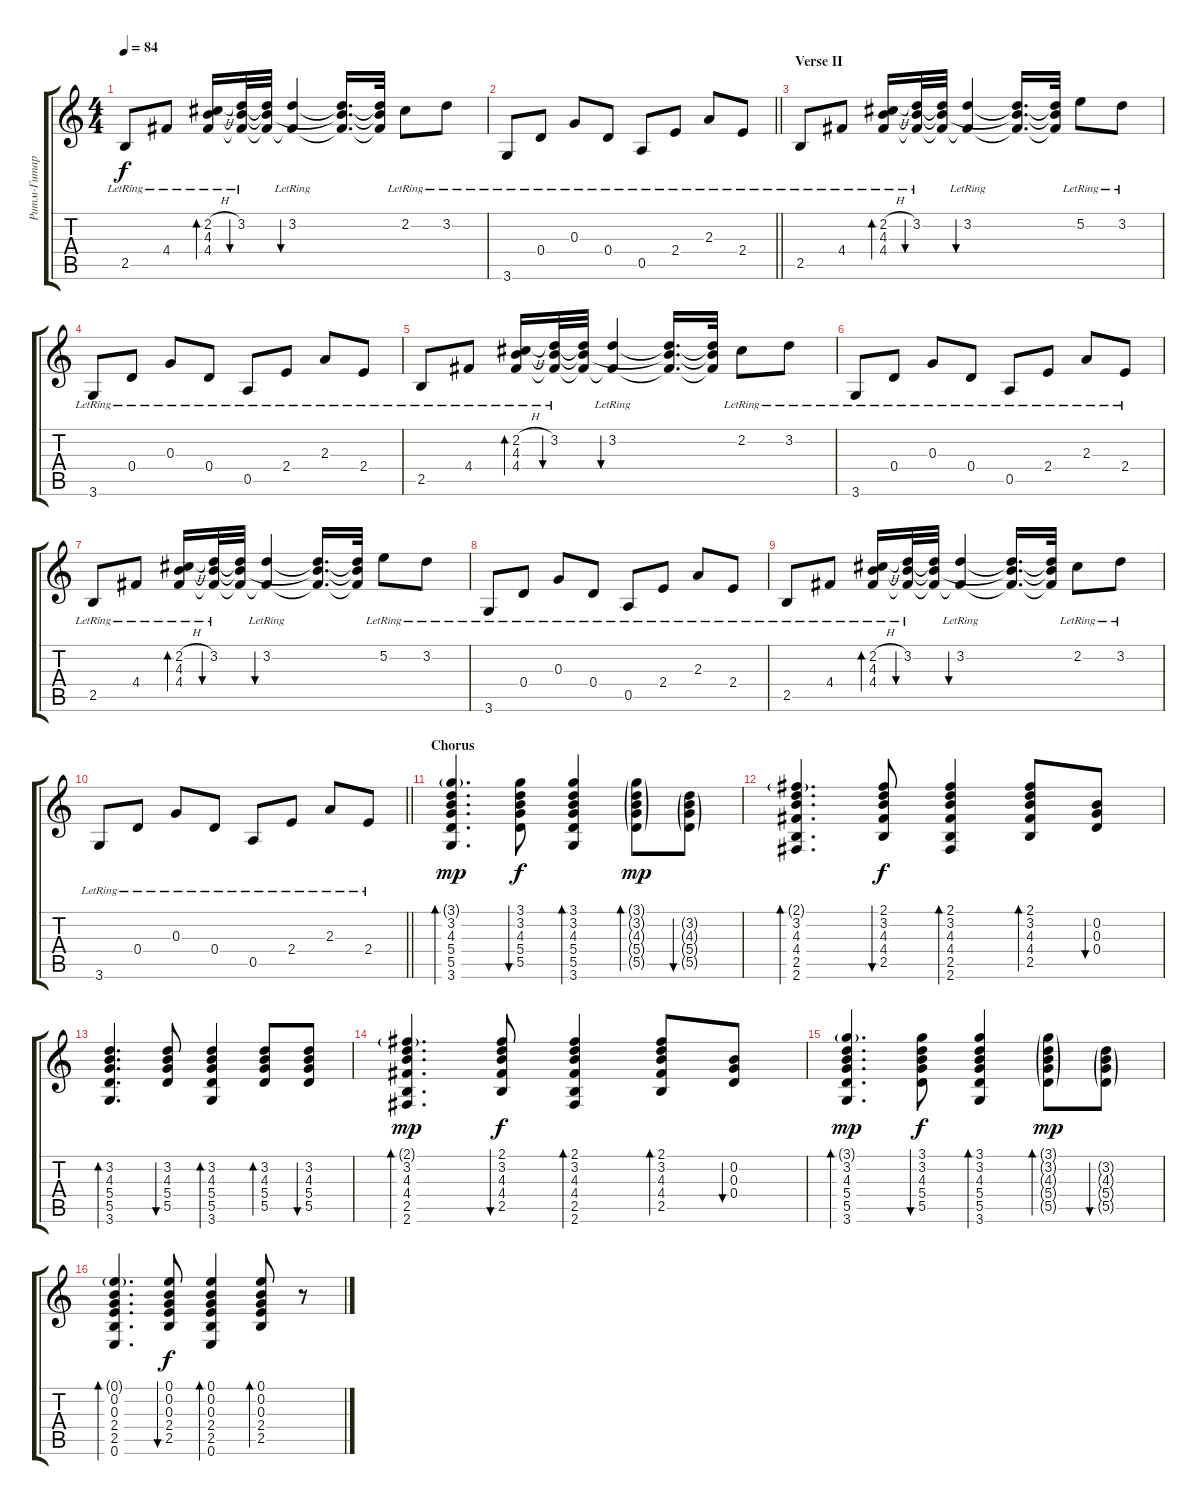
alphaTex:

\track ("Ритм-Гитара " "Ритм-Гитар") {instrument acousticguitarsteel}
\staff {score tabs}
\tuning (E4 B3 G3 D3 A2 E2) {hide}
\ts (4 4)
\tempo 84
\clef g2
\ks c
2.5{lr}.8{dy f} 4.4{lr}.8 (2.2{h lr} 4.3{lr} 4.4{lr}).16{bd 480} (3.2{lr} 4.3{t} 4.4{t}).32{bu 60} (3.2{t} 4.3{t} 4.4{t}).32 (3.2{lr} 4.4{t}).4{bu 60} (3.2{t} 4.3{t} 4.4{t}).16{d} (3.2{t} 4.3{t} 4.4{t}).32 2.2{lr}.8 3.2{lr}.8 |
\barLineRight lightlight
3.6{lr}.8 0.4{lr}.8 0.3{lr}.8 0.4{lr}.8 0.5{lr}.8 2.4{lr}.8 2.3{lr}.8 2.4{lr}.8 |
\section ("" "Verse II")
2.5{lr}.8 4.4{lr}.8 (2.2{h lr} 4.3{lr} 4.4{lr}).16{bd 480} (3.2{lr} 4.3{t} 4.4{t}).32{bu 60} (3.2{t} 4.3{t} 4.4{t}).32 (3.2{lr} 4.4{t}).4{bu 60} (3.2{t} 4.3{t} 4.4{t}).16{d} (3.2{t} 4.3{t} 4.4{t}).32 5.2{lr}.8 3.2{lr}.8 |
3.6{lr}.8 0.4{lr}.8 0.3{lr}.8 0.4{lr}.8 0.5{lr}.8 2.4{lr}.8 2.3{lr}.8 2.4{lr}.8 |
2.5{lr}.8 4.4{lr}.8 (2.2{h lr} 4.3{lr} 4.4{lr}).16{bd 480} (3.2{lr} 4.3{t} 4.4{t}).32{bu 60} (3.2{t} 4.3{t} 4.4{t}).32 (3.2{lr} 4.4{t}).4{bu 60} (3.2{t} 4.3{t} 4.4{t}).16{d} (3.2{t} 4.3{t} 4.4{t}).32 2.2{lr}.8 3.2{lr}.8 |
3.6{lr}.8 0.4{lr}.8 0.3{lr}.8 0.4{lr}.8 0.5{lr}.8 2.4{lr}.8 2.3{lr}.8 2.4{lr}.8 |
2.5{lr}.8 4.4{lr}.8 (2.2{h lr} 4.3{lr} 4.4{lr}).16{bd 480} (3.2{lr} 4.3{t} 4.4{t}).32{bu 60} (3.2{t} 4.3{t} 4.4{t}).32 (3.2{lr} 4.4{t}).4{bu 60} (3.2{t} 4.3{t} 4.4{t}).16{d} (3.2{t} 4.3{t} 4.4{t}).32 5.2{lr}.8 3.2{lr}.8 |
3.6{lr}.8 0.4{lr}.8 0.3{lr}.8 0.4{lr}.8 0.5{lr}.8 2.4{lr}.8 2.3{lr}.8 2.4{lr}.8 |
2.5{lr}.8 4.4{lr}.8 (2.2{h lr} 4.3{lr} 4.4{lr}).16{bd 480} (3.2{lr} 4.3{t} 4.4{t}).32{bu 60} (3.2{t} 4.3{t} 4.4{t}).32 (3.2{lr} 4.4{t}).4{bu 60} (3.2{t} 4.3{t} 4.4{t}).16{d} (3.2{t} 4.3{t} 4.4{t}).32 2.2{lr}.8 3.2{lr}.8 |
\barLineRight lightlight
3.6{lr}.8 0.4{lr}.8 0.3{lr}.8 0.4{lr}.8 0.5{lr}.8 2.4{lr}.8 2.3{lr}.8 2.4{lr}.8 |
\section ("" "Chorus")
(3.1{g} 3.2 4.3 5.4 5.5 3.6).4{d bd 60 dy mp} (3.1 3.2 4.3 5.4 5.5).8{bu 60 dy f} (3.1 3.2 4.3 5.4 5.5 3.6).4{bd 60} (3.1{g} 3.2{g} 4.3{g} 5.4{g} 5.5{g}).8{bd 60 dy mp} (3.2{g} 4.3{g} 5.4{g} 5.5{g}).8{bu 60} |
(2.1{g} 3.2 4.3 4.4 2.5 2.6).4{d bd 60} (2.1 3.2 4.3 4.4 2.5).8{bu 60 dy f} (2.1 3.2 4.3 4.4 2.5 2.6).4{bd 60} (2.1 3.2 4.3 4.4 2.5).8{bd 60} (0.2 0.3 0.4).8{bu 60} |
(3.2 4.3 5.4 5.5 3.6).4{d bd 60} (3.2 4.3 5.4 5.5).8{bu 60} (3.2 4.3 5.4 5.5 3.6).4{bd 60} (3.2 4.3 5.4 5.5).8{bd 60} (3.2 4.3 5.4 5.5).8{bu 60} |
(2.1{g} 3.2 4.3 4.4 2.5 2.6).4{d bd 60 dy mp} (2.1 3.2 4.3 4.4 2.5).8{bu 60 dy f} (2.1 3.2 4.3 4.4 2.5 2.6).4{bd 60} (2.1 3.2 4.3 4.4 2.5).8{bd 60} (0.2 0.3 0.4).8{bu 60} |
(3.1{g} 3.2 4.3 5.4 5.5 3.6).4{d bd 60 dy mp} (3.1 3.2 4.3 5.4 5.5).8{bu 60 dy f} (3.1 3.2 4.3 5.4 5.5 3.6).4{bd 60} (3.1{g} 3.2{g} 4.3{g} 5.4{g} 5.5{g}).8{bd 60 dy mp} (3.2{g} 4.3{g} 5.4{g} 5.5{g}).8{bu 60} |
(0.1{g} 0.2 0.3 2.4 2.5 0.6).4{d bd 60} (0.1 0.2 0.3 2.4 2.5).8{bu 60 dy f} (0.1 0.2 0.3 2.4 2.5 0.6).4{bd 60} (0.1 0.2 0.3 2.4 2.5).8{bd 60} r.8
